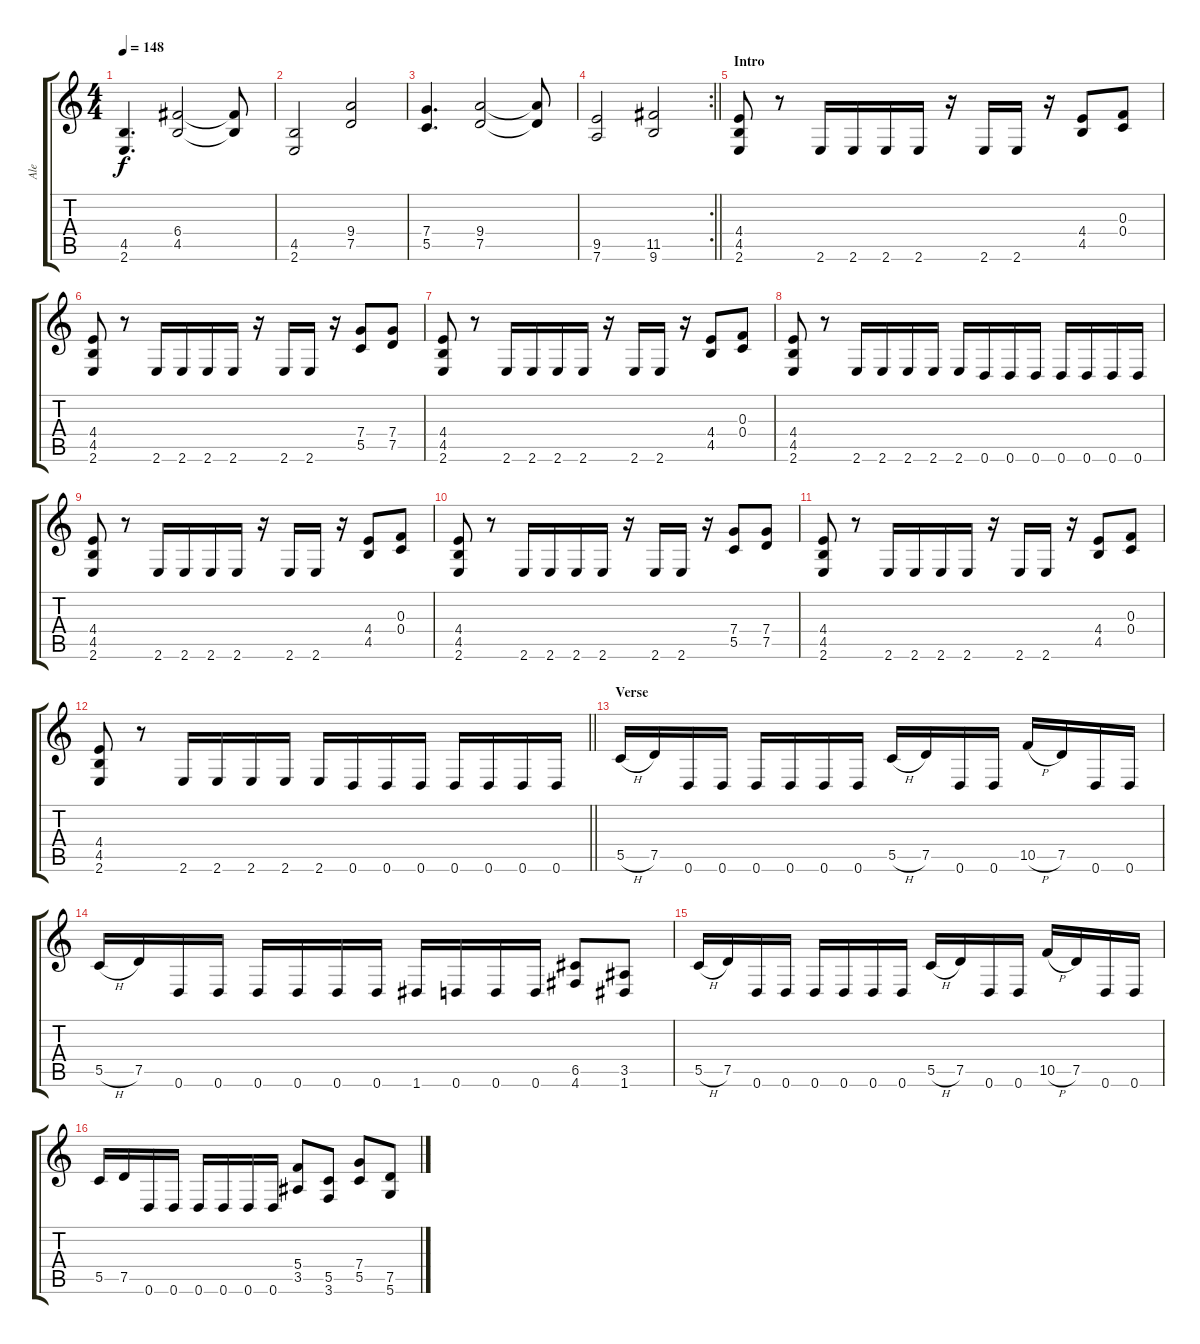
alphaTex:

\track ("Ale" "Ale") {instrument distortionguitar}
\staff {score tabs}
\tuning (D4 A3 F3 C3 G2 D2) {hide}
\ts (4 4)
\tempo 148
\clef g2
\ks c
(4.5 2.6).4{d dy f balance 8} (6.4 4.5).2 (6.4{t} 4.5{t}).8 |
(4.5 2.6).2 (9.4 7.5).2 |
(7.4 5.5).4{d} (9.4 7.5).2 (9.4{t} 7.5{t}).8 |
\rc 2
\barLineRight lightlight
(9.5 7.6).2 (11.5 9.6).2 |
\section ("" "Intro")
(4.4 4.5 2.6).8{balance 12} r.8 2.6.16 2.6.16 2.6.16 2.6.16 r.16 2.6.16 2.6.16 r.16 (4.4 4.5).8 (0.3 0.4).8 |
(4.4 4.5 2.6).8 r.8 2.6.16 2.6.16 2.6.16 2.6.16 r.16 2.6.16 2.6.16 r.16 (7.4 5.5).8 (7.4 7.5).8 |
(4.4 4.5 2.6).8 r.8 2.6.16 2.6.16 2.6.16 2.6.16 r.16 2.6.16 2.6.16 r.16 (4.4 4.5).8 (0.3 0.4).8 |
(4.4 4.5 2.6).8 r.8 2.6.16 2.6.16 2.6.16 2.6.16 2.6.16 0.6.16 0.6.16 0.6.16 0.6.16 0.6.16 0.6.16 0.6.16 |
(4.4 4.5 2.6).8 r.8 2.6.16 2.6.16 2.6.16 2.6.16 r.16 2.6.16 2.6.16 r.16 (4.4 4.5).8 (0.3 0.4).8 |
(4.4 4.5 2.6).8 r.8 2.6.16 2.6.16 2.6.16 2.6.16 r.16 2.6.16 2.6.16 r.16 (7.4 5.5).8 (7.4 7.5).8 |
(4.4 4.5 2.6).8 r.8 2.6.16 2.6.16 2.6.16 2.6.16 r.16 2.6.16 2.6.16 r.16 (4.4 4.5).8 (0.3 0.4).8 |
\barLineRight lightlight
(4.4 4.5 2.6).8 r.8 2.6.16 2.6.16 2.6.16 2.6.16 2.6.16 0.6.16 0.6.16 0.6.16 0.6.16 0.6.16 0.6.16 0.6.16 |
\section ("" "Verse")
5.5{h}.16 7.5.16 0.6.16 0.6.16 0.6.16 0.6.16 0.6.16 0.6.16 5.5{h}.16 7.5.16 0.6.16 0.6.16 10.5{h}.16 7.5.16 0.6.16 0.6.16 |
5.5{h}.16 7.5.16 0.6.16 0.6.16 0.6.16 0.6.16 0.6.16 0.6.16 1.6.16 0.6.16 0.6.16 0.6.16 (6.5 4.6).8 (3.5 1.6).8 |
5.5{h}.16 7.5.16 0.6.16 0.6.16 0.6.16 0.6.16 0.6.16 0.6.16 5.5{h}.16 7.5.16 0.6.16 0.6.16 10.5{h}.16 7.5.16 0.6.16 0.6.16 |
5.5.16 7.5.16 0.6.16 0.6.16 0.6.16 0.6.16 0.6.16 0.6.16 (5.4 3.5).8 (5.5 3.6).8 (7.4 5.5).8 (7.5 5.6).8
